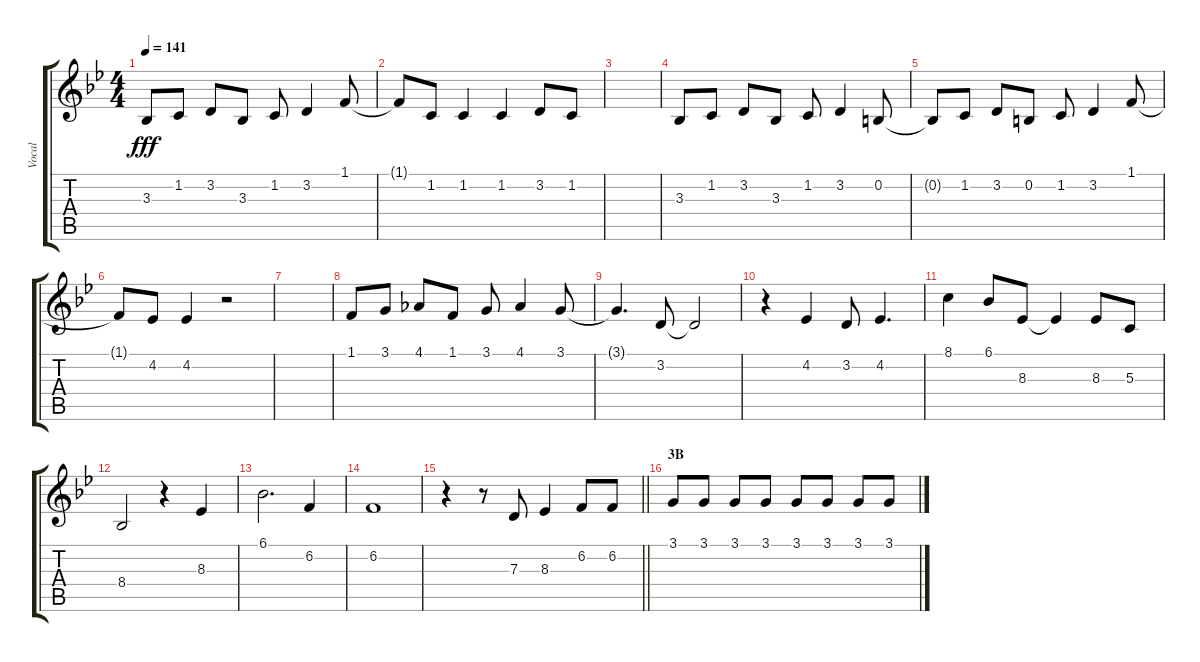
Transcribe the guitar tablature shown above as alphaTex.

\track ("Vocal" "Vocal") {instrument voiceoohs}
\staff {score tabs}
\tuning (E4 B3 G3 D3 A2 E2) {hide}
\ts (4 4)
\tempo 141
\clef g2
\ks bb
3.3{t}.8{dy fff} 1.2.8 3.2.8 3.3.8 1.2.8 3.2.4 1.1.8 |
1.1{t}.8 1.2.8 1.2.4 1.2.4 3.2.8 1.2.8 |
|
3.3.8 1.2.8 3.2.8 3.3.8 1.2.8 3.2.4 0.2.8 |
0.2{t}.8 1.2.8 3.2.8 0.2.8 1.2.8 3.2.4 1.1.8 |
1.1{t}.8 4.2.8 4.2.4 r.2 |
|
1.1.8 3.1.8 4.1.8 1.1.8 3.1.8 4.1.4 3.1.8 |
3.1{t}.4{d} 3.2.8 3.2{t}.2 |
r.4 4.2.4 3.2.8 4.2.4{d} |
8.1.4 6.1.8 8.3.8 8.3{t}.4 8.3.8 5.3.8 |
8.4.2 r.4 8.3.4 |
6.1.2{d} 6.2.4 |
6.2.1 |
\barLineRight lightlight
r.4 r.8 7.3.8 8.3.4 6.2.8 6.2.8 |
\section ("" "3B")
3.1.8 3.1.8 3.1.8 3.1.8 3.1.8 3.1.8 3.1.8 3.1.8
